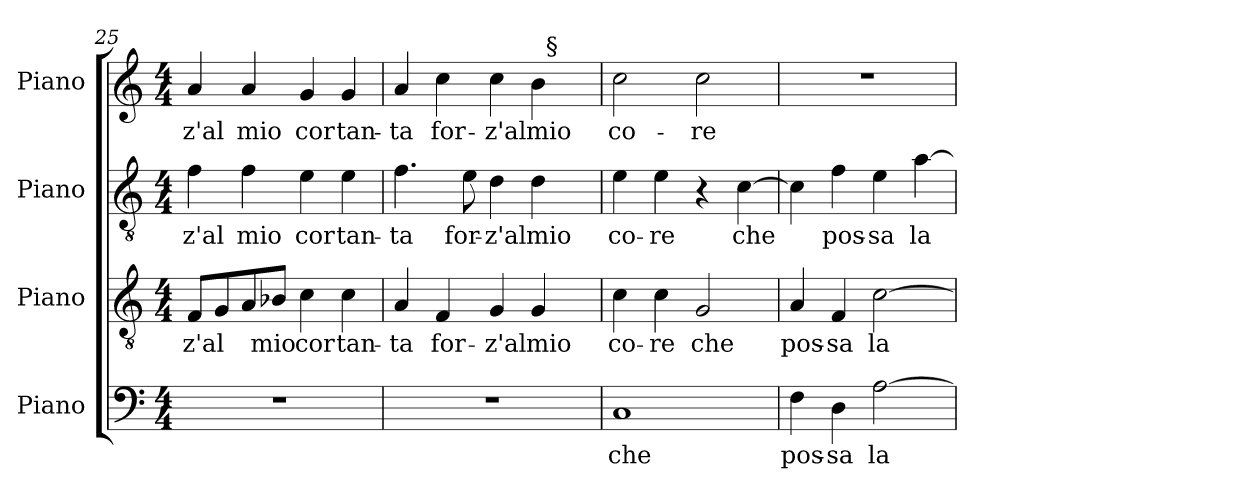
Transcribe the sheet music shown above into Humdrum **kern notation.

**kern	**text	**kern	**text	**kern	**text	**kern	**text
*part4	*part4	*part3	*part3	*part2	*part2	*part1	*part1
*staff4	*staff4	*staff3	*staff3	*staff2	*staff2	*staff1	*staff1
*I"Piano	*	*I"Piano	*	*I"Piano	*	*I"Piano	*
*I'Pno.	*	*I'Pno.	*	*I'Pno.	*	*I'Pno.	*
*clefF4	*	*clefGv2	*	*clefGv2	*	*clefG2	*
*	*	*ITrd7c12	*	*ITrd7c12	*	*	*
*k[]	*	*k[]	*	*k[]	*	*k[]	*
*C:	*	*C:	*	*C:	*	*C:	*
*M4/4	*	*M4/4	*	*M4/4	*	*M4/4	*
=25	=25	=25	=25	=25	=25	=25	=25
!	!	!	!LO:LY:b:color=#000000	!	!	!	!
!	!	!	!	!	!LO:LY:b:color=#000000	!	!
!	!	!	!	!	!	!	!LO:LY:b:color=#000000
1r	.	8FFi/L	-z'al	4Fi\	-z'al	4ai/	-z'al
.	.	8GGi/	.	.	.	.	.
!	!	!	!	!	!LO:LY:b:color=#000000	!	!
!	!	!	!	!	!	!	!LO:LY:b:color=#000000
.	.	8AAi/	.	4Fi\	mio	4ai/	mio
!	!	!	!LO:LY:b:color=#000000	!	!	!	!
.	.	8BB-i/J	mio	.	.	.	.
!	!	!	!LO:LY:b:color=#000000	!	!	!	!
!	!	!	!	!	!LO:LY:b:color=#000000	!	!
!	!	!	!	!	!	!	!LO:LY:b:color=#000000
.	.	4Ci\	cor	4Ei\	cor	4gi/	cor
!	!	!	!LO:LY:b:color=#000000	!	!	!	!
!	!	!	!	!	!LO:LY:b:color=#000000	!	!
!	!	!	!	!	!	!	!LO:LY:b:color=#000000
.	.	4Ci\	tan-	4Ei\	tan-	4gi/	tan-
=26	=26	=26	=26	=26	=26	=26	=26
!	!	!	!LO:LY:b:color=#000000	!	!	!	!
!	!	!	!	!	!LO:LY:b:color=#000000	!	!
!	!	!	!	!	!	!	!LO:LY:b:color=#000000
*	*	*	*	*	*	*^	*
1r	.	4AAi/	-ta	4.Fi\	-ta	4ai/	2ryy	-ta
!	!	!	!LO:LY:b:color=#000000	!	!	!	!	!
!	!	!	!	!	!	!	!	!LO:LY:b:color=#000000
.	.	4FFi/	for-	.	.	4cci\	.	for-
!	!	!	!	!	!LO:LY:b:color=#000000	!	!	!
.	.	.	.	8Ei\	for-	.	.	.
!	!	!	!LO:LY:b:color=#000000	!	!	!	!	!
!	!	!	!	!	!LO:LY:b:color=#000000	!	!	!
!	!	!	!	!	!	!	!	!LO:LY:b:color=#000000
.	.	4GGi/	-z'al	4Di\	-z'al	4cci\	4ryy	-z'al
!	!	!	!LO:LY:b:color=#000000	!	!	!	!	!
!	!	!	!	!	!LO:LY:b:color=#000000	!	!	!
!	!	!	!	!	!	!	!	!LO:LY:b:color=#000000
.	.	4GGi/	mio	4Di\	mio	4bi\	32ryy	mio
.	.	.	.	.	.	.	256ryy	.
!	!	!	!	!	!	!	!LO:TX:a:t=§	!
.	.	.	.	.	.	.	8ryy	.
.	.	.	.	.	.	.	16ryy	.
.	.	.	.	.	.	.	64..ryy	.
*	*	*	*	*	*	*v	*v	*
=27	=27	=27	=27	=27	=27	=27	=27
*	*	*	*	*	*	*^	*
!	!LO:LY:b:color=#000000	!	!	!	!	!	!	!
*	*	*	*	*	*	*v	*v	*
*	*	*	*	*	*	*^	*
!	!	!	!LO:LY:b:color=#000000	!	!	!	!	!
*	*	*	*	*	*	*v	*v	*
*	*	*	*	*	*	*^	*
!	!	!	!	!	!LO:LY:b:color=#000000	!	!	!
*	*	*	*	*	*	*v	*v	*
*	*	*	*	*	*	*^	*
!	!	!	!	!	!	!	!	!LO:LY:b:color=#000000
*	*	*	*	*	*	*v	*v	*
1Ci	che	4Ci\	co-	4Ei\	co-	2cci\	co-
!	!	!	!LO:LY:b:color=#000000	!	!	!	!
!	!	!	!	!	!LO:LY:b:color=#000000	!	!
.	.	4Ci\	-re	4Ei\	-re	.	.
!	!	!	!LO:LY:b:color=#000000	!	!	!	!
!	!	!	!	!	!	!	!LO:LY:b:color=#000000
.	.	2GGi/	che	4r	.	2cci\	-re
!	!	!	!	!	!LO:LY:b:color=#000000	!	!
.	.	.	.	[4Ci\	che	.	.
!!LO:LB:g=z
=28	=28	=28	=28	=28	=28	=28	=28
!	!LO:LY:b:color=#000000	!	!	!	!	!	!
!	!	!	!LO:LY:b:color=#000000	!	!	!	!
4Fi\	pos-	4AAi/	pos-	4Ci\]	.	1r	.
!	!LO:LY:b:color=#000000	!	!	!	!	!	!
!	!	!	!LO:LY:b:color=#000000	!	!	!	!
!	!	!	!	!	!LO:LY:b:color=#000000	!	!
4Di\	-sa	4FFi/	-sa	4Fi\	pos-	.	.
!	!LO:LY:b:color=#000000	!	!	!	!	!	!
!	!	!	!LO:LY:b:color=#000000	!	!	!	!
!	!	!	!	!	!LO:LY:b:color=#000000	!	!
[2Ai\	la	[2Ci\	la	4Ei\	-sa	.	.
!	!	!	!	!	!LO:LY:b:color=#000000	!	!
.	.	.	.	[4Ai\	la	.	.
=	=	=	=	=	=	=	=
*-	*-	*-	*-	*-	*-	*-	*-
